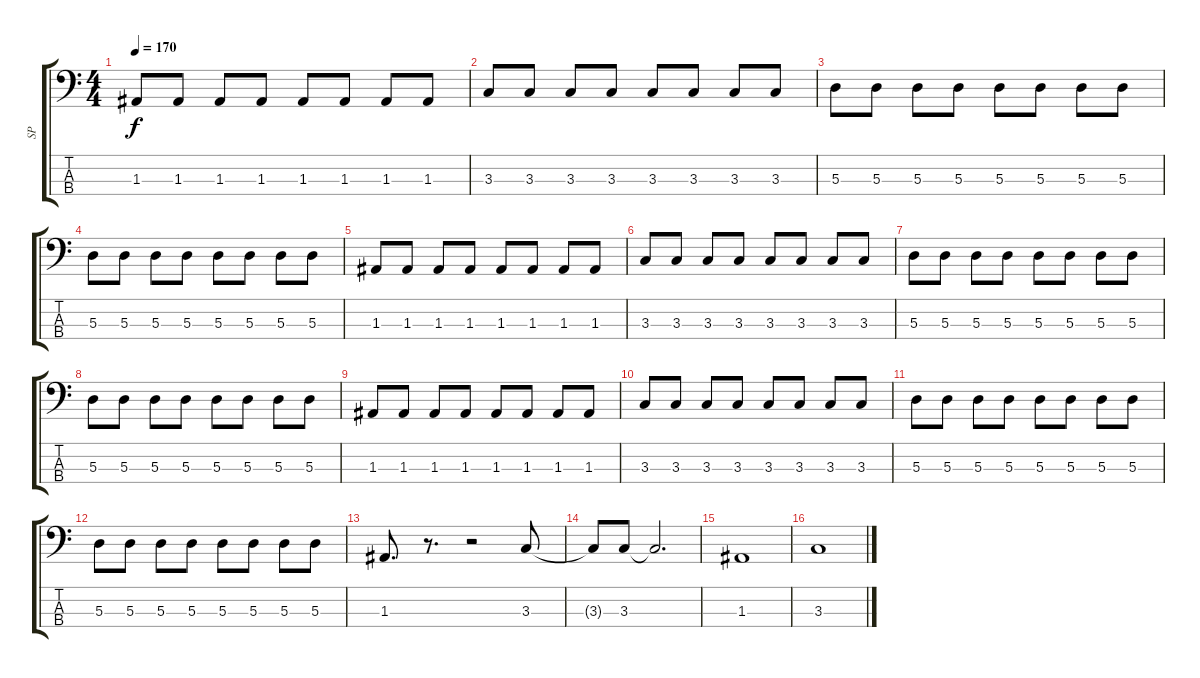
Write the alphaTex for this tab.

\track ("SP" "SP") {instrument electricbassfinger}
\staff {score tabs}
\tuning (G2 D2 A1 E1) {hide}
\ts (4 4)
\tempo 170
\clef f4
\ks c
1.3.8{dy f} 1.3.8 1.3.8 1.3.8 1.3.8 1.3.8 1.3.8 1.3.8 |
3.3.8 3.3.8 3.3.8 3.3.8 3.3.8 3.3.8 3.3.8 3.3.8 |
5.3.8 5.3.8 5.3.8 5.3.8 5.3.8 5.3.8 5.3.8 5.3.8 |
5.3.8 5.3.8 5.3.8 5.3.8 5.3.8 5.3.8 5.3.8 5.3.8 |
1.3.8 1.3.8 1.3.8 1.3.8 1.3.8 1.3.8 1.3.8 1.3.8 |
3.3.8 3.3.8 3.3.8 3.3.8 3.3.8 3.3.8 3.3.8 3.3.8 |
5.3.8 5.3.8 5.3.8 5.3.8 5.3.8 5.3.8 5.3.8 5.3.8 |
5.3.8 5.3.8 5.3.8 5.3.8 5.3.8 5.3.8 5.3.8 5.3.8 |
1.3.8 1.3.8 1.3.8 1.3.8 1.3.8 1.3.8 1.3.8 1.3.8 |
3.3.8 3.3.8 3.3.8 3.3.8 3.3.8 3.3.8 3.3.8 3.3.8 |
5.3.8 5.3.8 5.3.8 5.3.8 5.3.8 5.3.8 5.3.8 5.3.8 |
5.3.8 5.3.8 5.3.8 5.3.8 5.3.8 5.3.8 5.3.8 5.3.8 |
1.3.8{d} r.8{d} r.2 3.3.8 |
3.3{t}.8 3.3.8 3.3{t}.2{d} |
1.3.1 |
3.3.1
